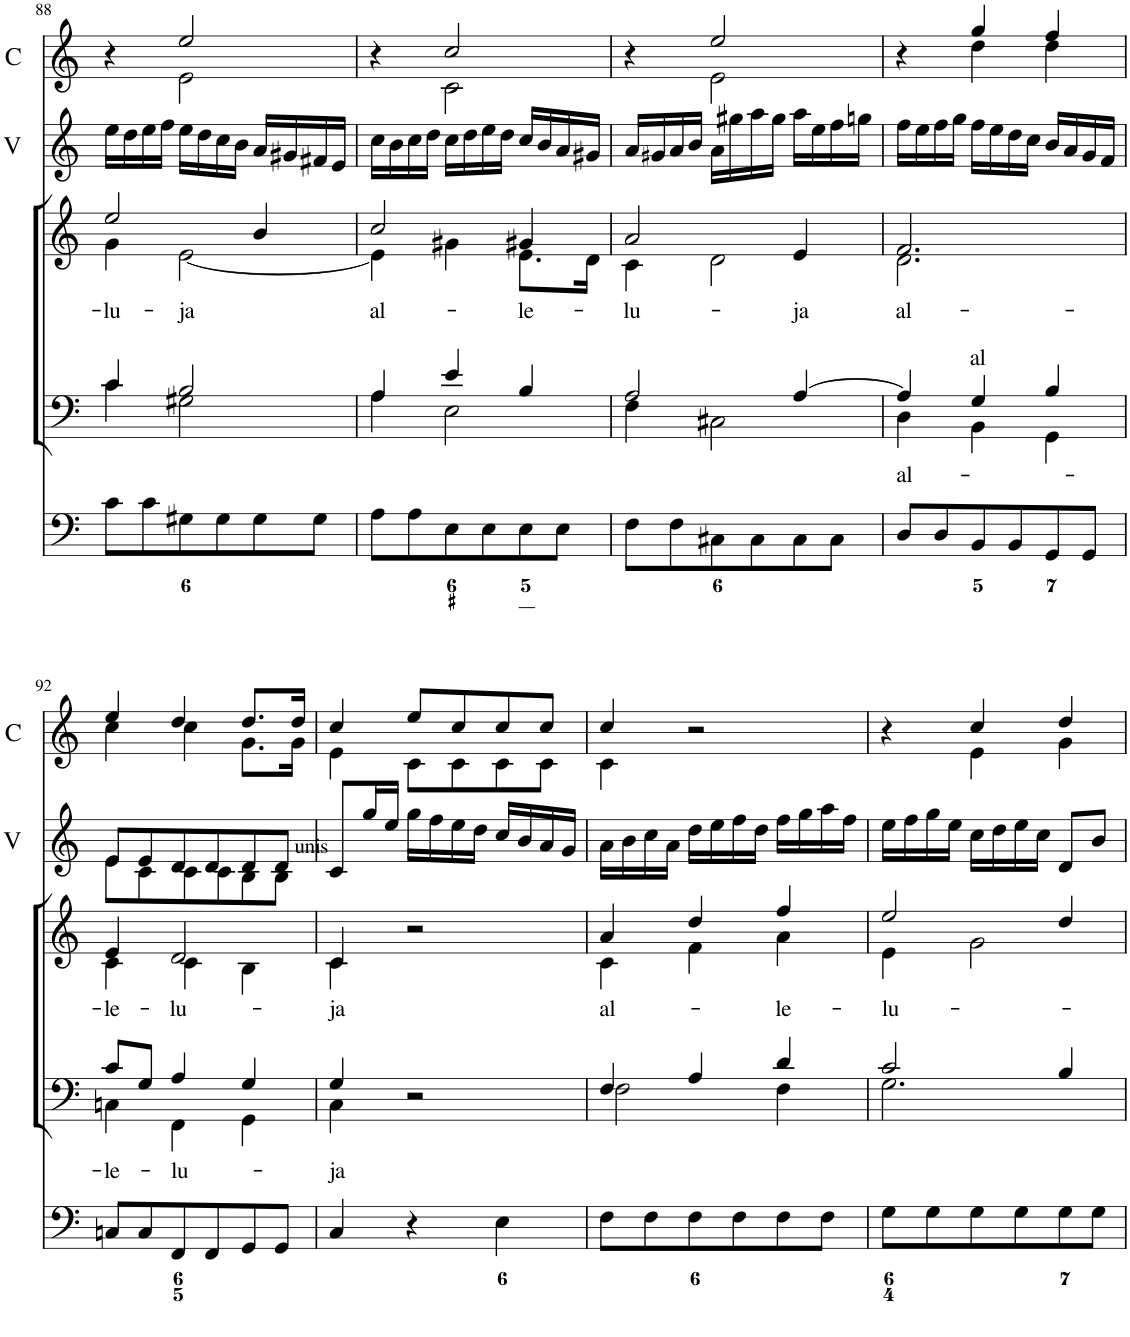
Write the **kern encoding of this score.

**kern	**kern	**text	**kern	**text	**kern	**kern	**kern	**kern
*part7	*part6	*part6	*part5	*part5	*part4	*part3	*part2	*part1
*staff7	*staff6	*staff6	*staff5	*staff5	*staff4	*staff3	*staff2	*staff1
*I"Organ	*I"Voice	*	*I"Voice	*	*I"Violin	*I"Violin	*I"2 Violini	*I"Clarini in C
*	*	*	*	*	*I'Vln	*I'Vln	*I'V	*I'C
!!LO:PB:g=z
*clefF4	*clefF4	*	*clefG2	*	*clefG2	*clefG2	*clefG2	*clefG2
*k[]	*k[]	*	*k[]	*	*k[]	*k[]	*k[]	*k[]
*M3/4	*M3/4	*	*M3/4	*	*M3/4	*M3/4	*M3/4	*M3/4
=88	=88	=88	=88	=88	=88	=88	=88	=88
*	*^	*	*^	*	*	*	*	*
!	!	!	!	!	!	!LO:LY:b	!	!	!	!
*	*	*	*	*	*	*	*	*	*	*^
8c\L	4c/	4c\	.	2ee/	4g\	-lu-	16ee\LL	16ee\LL	16ee\LL	4r	4ryy
.	.	.	.	.	.	.	16dd\J	16dd\J	16dd\	.	.
8c\	.	.	.	.	.	.	16ee\L	16ee\L	16ee\	.	.
.	.	.	.	.	.	.	16ff\JJ	16ff\JJ	16ff\JJ	.	.
!	!	!	!	!	!	!LO:LY:b	!	!	!	!	!
8G#X\	2B/	2G#X\	.	.	[2e\	-ja	16ee\LL	16ee\LL	16ee\LL	2ee/	2e\
.	.	.	.	.	.	.	16dd\J	16dd\J	16dd\	.	.
8G#\	.	.	.	.	.	.	16cc\L	16cc\L	16cc\	.	.
.	.	.	.	.	.	.	16b\JJ	16b\JJ	16b\JJ	.	.
8G#\	.	.	.	4b/	.	.	16a/LL	16a/LL	16a/LL	.	.
.	.	.	.	.	.	.	16g#X/J	16g#X/J	16g#X/	.	.
8G#\J	.	.	.	.	.	.	16f#X/L	16f#X/L	16f#X/	.	.
.	.	.	.	.	.	.	16e/JJ	16e/JJ	16e/JJ	.	.
=89	=89	=89	=89	=89	=89	=89	=89	=89	=89	=89	=89
!	!	!	!	!	!	!LO:LY:b	!	!	!	!	!
8A\L	4A/	4A\	.	2cc/	4e\]	al-	16cc\LL	16cc\LL	16cc\LL	4r	4ryy
.	.	.	.	.	.	.	16b\J	16b\J	16b\	.	.
8A\	.	.	.	.	.	.	16cc\L	16cc\L	16cc\	.	.
.	.	.	.	.	.	.	16dd\JJ	16dd\JJ	16dd\JJ	.	.
8E\	4e/	2E\	.	.	4g#X\	.	16cc\LL	16cc\LL	16cc\LL	2cc/	2c\
.	.	.	.	.	.	.	16dd\J	16dd\J	16dd\	.	.
8E\	.	.	.	.	.	.	16ee\L	16ee\L	16ee\	.	.
.	.	.	.	.	.	.	16dd\JJ	16dd\JJ	16dd\JJ	.	.
!	!	!	!	!	!	!LO:LY:b	!	!	!	!	!
8E\	4B/	.	.	4g#X/	8.e\L	-le-	16cc/LL	16cc/LL	16cc/LL	.	.
.	.	.	.	.	.	.	16b/J	16b/J	16b/	.	.
8E\J	.	.	.	.	.	.	16a/L	16a/L	16a/	.	.
.	.	.	.	.	16d\Jk	.	16g#X/JJ	16g#X/JJ	16g#X/JJ	.	.
=90	=90	=90	=90	=90	=90	=90	=90	=90	=90	=90	=90
!	!	!	!	!	!	!LO:LY:b	!	!	!	!	!
8F\L	2A/	4F\	.	2a/	4c\	-lu-	16a/LL	16a/LL	16a/LL	4r	4ryy
.	.	.	.	.	.	.	16g#X/J	16g#X/J	16g#X/	.	.
8F\	.	.	.	.	.	.	16a/L	16a/L	16a/	.	.
.	.	.	.	.	.	.	16b/JJ	16b/JJ	16b/JJ	.	.
8C#X\	.	2C#X\	.	.	2d\	.	16a\LL	16a\LL	16a\LL	2ee/	2e\
.	.	.	.	.	.	.	16gg#X\J	16gg#X\J	16gg#X\	.	.
8C#\	.	.	.	.	.	.	16aa\L	16aa\L	16aa\	.	.
.	.	.	.	.	.	.	16gg#\JJ	16gg#\JJ	16gg#\JJ	.	.
!	!	!	!	!	!	!LO:LY:b	!	!	!	!	!
8C#\	[4A/	.	.	4e/	.	-ja	16aa\LL	16aa\LL	16aa\LL	.	.
.	.	.	.	.	.	.	16ee\J	16ee\J	16ee\	.	.
8C#\J	.	.	.	.	.	.	16ff\L	16ff\L	16ff\	.	.
.	.	.	.	.	.	.	16ggn\JJ	16ggn\JJ	16ggn\JJ	.	.
=91	=91	=91	=91	=91	=91	=91	=91	=91	=91	=91	=91
!	!	!	!LO:LY:b	!	!	!LO:LY:b	!	!	!	!	!
8D/L	4A/]	4D\	al-	2.f/	2.d\	al-	16ff\LL	16ff\LL	16ff\LL	4r	4ryy
.	.	.	.	.	.	.	16ee\J	16ee\J	16ee\	.	.
8D/	.	.	.	.	.	.	16ff\L	16ff\L	16ff\	.	.
.	.	.	.	.	.	.	16gg\JJ	16gg\JJ	16gg\JJ	.	.
!	!	!	!LO:LY:a	!	!	!	!	!	!	!	!
8BB/	4G/	4BB\	al	.	.	.	16ff\LL	16ff\LL	16ff\LL	4gg/	4dd\
.	.	.	.	.	.	.	16ee\J	16ee\J	16ee\	.	.
8BB/	.	.	.	.	.	.	16dd\L	16dd\L	16dd\	.	.
.	.	.	.	.	.	.	16cc\JJ	16cc\JJ	16cc\JJ	.	.
8GG/	4B/	4GG\	.	.	.	.	16b/LL	16b/LL	16b/LL	4ff/	4dd\
.	.	.	.	.	.	.	16a/J	16a/J	16a/	.	.
8GG/J	.	.	.	.	.	.	16g/L	16g/L	16g/	.	.
.	.	.	.	.	.	.	16f/JJ	16f/JJ	16f/JJ	.	.
!!LO:LB:g=z	!!
=92	=92	=92	=92	=92	=92	=92	=92	=92	=92	=92	=92
!	!	!	!LO:LY:b	!	!	!LO:LY:b	!	!	!	!	!
*	*	*	*	*	*	*	*	*	*^	*	*
8Cn/L	8c/L	4Cn\	-le-	4e/	4c\	-le-	8e/L	8e/L	8e/L	8e\L	4ee/	4cc\
8C/	8G/J	.	.	.	.	.	8c/J	8e/J	8e/	8c\	.	.
!	!	!	!LO:LY:b	!	!	!LO:LY:b	!	!	!	!	!	!
8FF/	4A/	4FF\	-lu-	2d/	4c\	-lu-	8c/L	8d/L	8d/	8c\	4dd/	4cc\
8FF/	.	.	.	.	.	.	8c/J	8d/J	8d/	8c\	.	.
8GG/	4G/	4GG\	.	.	4B\	.	8B/L	8d/L	8d/	8B\	8.dd/L	8.g\L
8GG/J	.	.	.	.	.	.	8B/J	8d/J	8d/J	8B\J	.	.
.	.	.	.	.	.	.	.	.	.	.	16dd/Jk	16g\Jk
*	*	*	*	*	*	*	*	*	*v	*v	*	*
=93	=93	=93	=93	=93	=93	=93	=93	=93	=93	=93	=93
!	!	!	!	!	!	!	!	!	!LO:TX:a:t=unis	!	!
!	!	!	!	!	!	!	!	!LO:TX:a:t=unis	!	!	!
!	!	!	!	!	!	!	!LO:TX:a:t=unis	!	!	!	!
!	!	!	!LO:LY:b	!	!	!LO:LY:b	!	!	!	!	!
4C/	4G/	4C\	-ja	4c/	4c\	-ja	8c/L	8c/L	8c/L	4cc/	4e\
.	.	.	.	.	.	.	16gg/L	16gg/L	16gg/L	.	.
.	.	.	.	.	.	.	16ee/JJ	16ee/JJ	16ee/JJ	.	.
4r	2r	2ryy	.	2r	2ryy	.	16gg\LL	16gg\LL	16gg\LL	8ee/L	8c\L
.	.	.	.	.	.	.	16ff\J	16ff\J	16ff\	.	.
.	.	.	.	.	.	.	16ee\L	16ee\L	16ee\	8cc/	8c\
.	.	.	.	.	.	.	16dd\JJ	16dd\JJ	16dd\JJ	.	.
4E\	.	.	.	.	.	.	16cc/LL	16cc/LL	16cc/LL	8cc/	8c\
.	.	.	.	.	.	.	16b/J	16b/J	16b/	.	.
.	.	.	.	.	.	.	16a/L	16a/L	16a/	8cc/J	8c\J
.	.	.	.	.	.	.	16g/JJ	16g/JJ	16g/JJ	.	.
=94	=94	=94	=94	=94	=94	=94	=94	=94	=94	=94	=94
!	!	!	!	!	!	!LO:LY:b	!	!	!	!	!
8F\L	4F/	2F\	.	4a/	4c\	al-	16a/LL	16a/LL	16a\LL	4cc/	4c\
.	.	.	.	.	.	.	16b/J	16b/J	16b\	.	.
8F\	.	.	.	.	.	.	16cc/L	16cc/L	16cc\	.	.
.	.	.	.	.	.	.	16a/JJ	16a/JJ	16a\JJ	.	.
8F\	4A/	.	.	4dd/	4f\	.	16dd\LL	16dd\LL	16dd\LL	2r	2ryy
.	.	.	.	.	.	.	16ee\J	16ee\J	16ee\	.	.
8F\	.	.	.	.	.	.	16ff\L	16ff\L	16ff\	.	.
.	.	.	.	.	.	.	16dd\JJ	16dd\JJ	16dd\JJ	.	.
!	!	!	!	!	!	!LO:LY:b	!	!	!	!	!
8F\	4d/	4F\	.	4ff/	4a\	-le-	16ff\LL	16ff\LL	16ff\LL	.	.
.	.	.	.	.	.	.	16gg\J	16gg\J	16gg\	.	.
8F\J	.	.	.	.	.	.	16aa\L	16aa\L	16aa\	.	.
.	.	.	.	.	.	.	16ff\JJ	16ff\JJ	16ff\JJ	.	.
=95	=95	=95	=95	=95	=95	=95	=95	=95	=95	=95	=95
!	!	!	!	!	!	!LO:LY:b	!	!	!	!	!
8G\L	2c/	2.G\	.	2ee/	4e\	-lu-	16ee\LL	16ee\LL	16ee\LL	4r	4ryy
.	.	.	.	.	.	.	16ff\J	16ff\J	16ff\	.	.
8G\	.	.	.	.	.	.	16gg\L	16gg\L	16gg\	.	.
.	.	.	.	.	.	.	16ee\JJ	16ee\JJ	16ee\JJ	.	.
8G\	.	.	.	.	2g\	.	16cc\LL	16cc\LL	16cc\LL	4cc/	4e\
.	.	.	.	.	.	.	16dd\J	16dd\J	16dd\	.	.
8G\	.	.	.	.	.	.	16ee\L	16ee\L	16ee\	.	.
.	.	.	.	.	.	.	16cc\JJ	16cc\JJ	16cc\JJ	.	.
8G\	4B/	.	.	4dd/	.	.	8d/L	8d/L	8d/L	4dd/	4g\
8G\J	.	.	.	.	.	.	8b/J	8b/J	8b/J	.	.
*	*v	*v	*	*	*	*	*	*	*	*v	*v
*	*	*	*v	*v	*	*	*	*	*
=	=	=	=	=	=	=	=	=
*-	*-	*-	*-	*-	*-	*-	*-	*-
